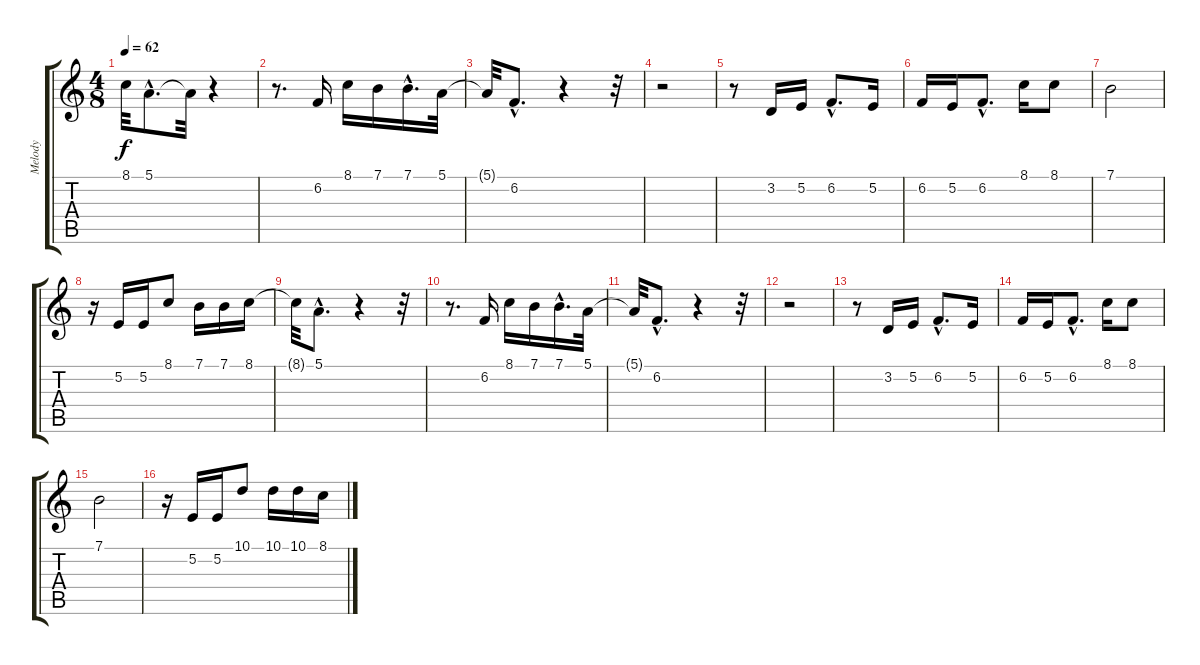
\track ("Melody" "Melody") {instrument baritonesax}
\staff {score tabs}
\tuning (E4 B3 G3 D3 A2 E2) {hide}
\ts (4 8)
\tempo 62
\clef g2
\ks c
8.1{t}.32{dy f} 5.1{hac}.8{d} 5.1{t}.32 r.4 |
r.8{d} 6.2.16 8.1.16 7.1.16 7.1{hac}.16{d} 5.1.32 |
5.1{t}.32 6.2{hac}.8{d} r.4 r.32 |
r.2 |
r.8 3.2.16 5.2.16 6.2{hac}.8{d} 5.2.16 |
6.2.16 5.2.16 6.2{hac}.8{d} 8.1.16 8.1.8 |
7.1.2 |
r.16 5.2.16 5.2.16 8.1.8 7.1.16 7.1.16 8.1.16 |
8.1{t}.32 5.1{hac}.8{d} r.4 r.32 |
r.8{d} 6.2.16 8.1.16 7.1.16 7.1{hac}.16{d} 5.1.32 |
5.1{t}.32 6.2{hac}.8{d} r.4 r.32 |
r.2 |
r.8 3.2.16 5.2.16 6.2{hac}.8{d} 5.2.16 |
6.2.16 5.2.16 6.2{hac}.8{d} 8.1.16 8.1.8 |
7.1.2 |
r.16 5.2.16 5.2.16 10.1.8 10.1.16 10.1.16 8.1.16
